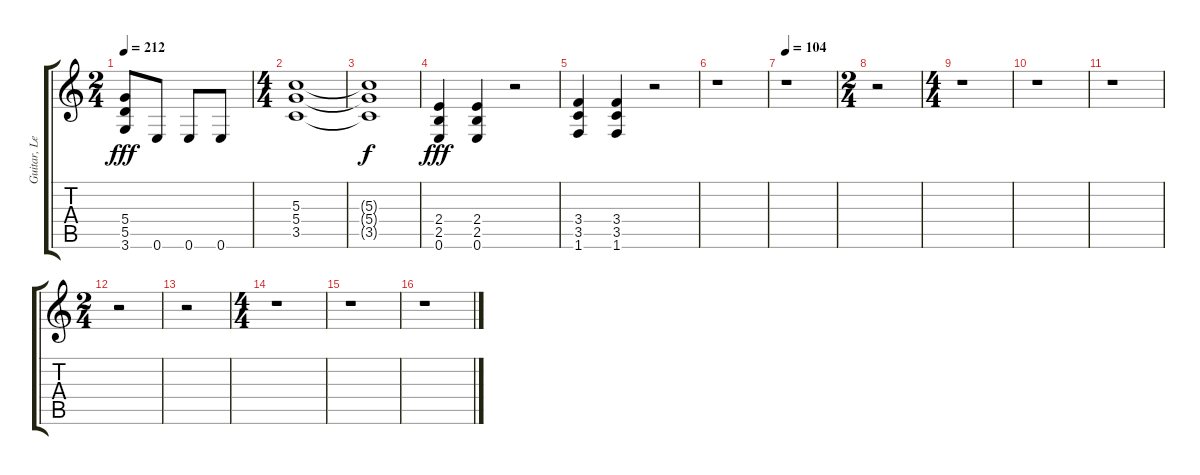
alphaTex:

\track ("Guitar, Lead (Hammet)" "Guitar, Le") {instrument distortionguitar}
\staff {score tabs}
\tuning (E4 B3 G3 D3 A2 E2) {hide}
\ts (2 4)
\tempo 212
\clef g2
\ks c
(5.4 5.5 3.6).8{dy fff} 0.6.8 0.6.8 0.6.8 |
\ts (4 4)
(5.3 5.4 3.5).1 |
(5.3{t} 5.4{t} 3.5{t}).1{dy f} |
(2.4 2.5 0.6).4{dy fff} (2.4 2.5 0.6).4 r.2 |
(3.4 3.5 1.6).4 (3.4 3.5 1.6).4 r.2 |
r.1 |
\tempo 104
r.1 |
\ts (2 4)
r.2 |
\ts (4 4)
r.1 |
r.1 |
r.1 |
\ts (2 4)
r.2 |
r.2 |
\ts (4 4)
r.1 |
r.1 |
r.1
